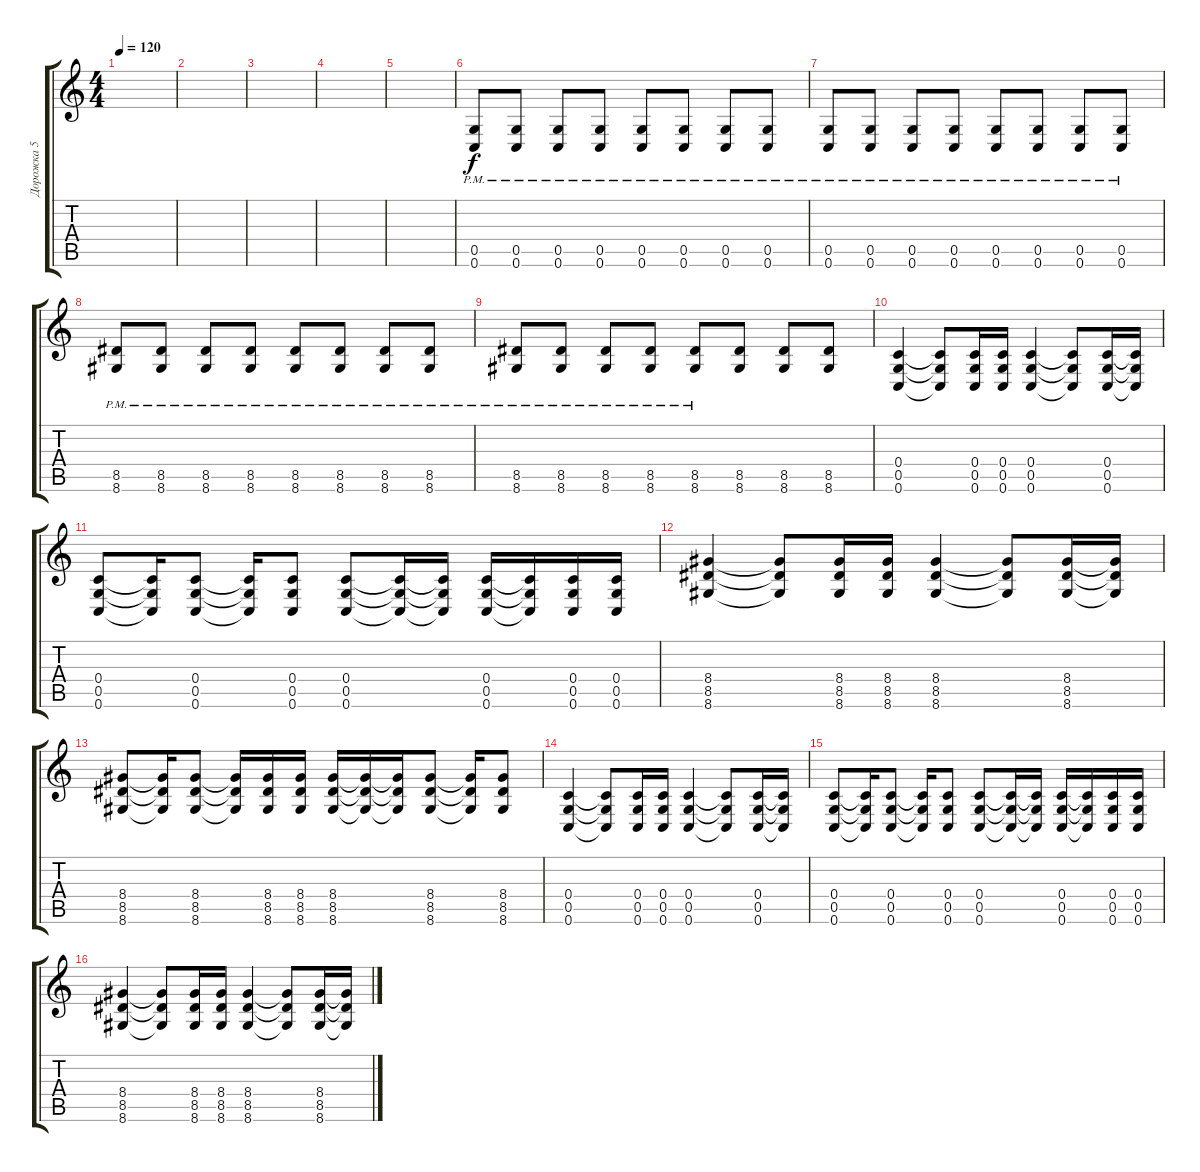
\track ("Дорожка 5" "Дорожка 5") {instrument distortionguitar}
\staff {score tabs}
\tuning (D4 A3 F3 C3 G2 C2) {hide}
\ts (4 4)
\tempo 120
\clef g2
\ks c
|
|
|
|
|
(0.5{pm} 0.6{pm}).8{volume 0 balance 8} (0.5{pm} 0.6{pm}).8{volume 13} (0.5{pm} 0.6{pm}).8 (0.5{pm} 0.6{pm}).8 (0.5 0.6{pm}).8 (0.5{pm} 0.6{pm}).8 (0.5{pm} 0.6{pm}).8 (0.5{pm} 0.6{pm}).8 |
(0.5{pm} 0.6{pm}).8 (0.5{pm} 0.6{pm}).8 (0.5{pm} 0.6{pm}).8 (0.5{pm} 0.6{pm}).8 (0.5 0.6{pm}).8 (0.5{pm} 0.6{pm}).8 (0.5{pm} 0.6{pm}).8 (0.5{pm} 0.6{pm}).8 |
(8.5{pm} 8.6{pm}).8 (8.5{pm} 8.6{pm}).8 (8.5{pm} 8.6{pm}).8 (8.5{pm} 8.6{pm}).8 (8.5{pm} 8.6{pm}).8 (8.5{pm} 8.6{pm}).8 (8.5{pm} 8.6{pm}).8 (8.5{pm} 8.6{pm}).8 |
(8.5{pm} 8.6{pm}).8 (8.5{pm} 8.6{pm}).8 (8.5{pm} 8.6{pm}).8 (8.5{pm} 8.6{pm}).8 (8.5{pm} 8.6{pm}).8 (8.5 8.6).8 (8.5 8.6).8 (8.5 8.6).8 |
(0.4 0.5 0.6).4 (0.4{t} 0.5{t} 0.6{t}).8 (0.4 0.5 0.6).16 (0.4 0.5 0.6).16 (0.4 0.5 0.6).4 (0.4{t} 0.5{t} 0.6{t}).8 (0.4 0.5 0.6).16 (0.4{t} 0.5{t} 0.6{t}).16 |
(0.4 0.5 0.6).8 (0.4{t} 0.5{t} 0.6{t}).16 (0.4 0.5 0.6).8 (0.4{t} 0.5{t} 0.6{t}).16 (0.4 0.5 0.6).8 (0.4 0.5 0.6).8 (0.4{t} 0.5{t} 0.6{t}).16 (0.4{t} 0.5{t} 0.6{t}).16 (0.4 0.5 0.6).16 (0.4{t} 0.5{t} 0.6{t}).16 (0.4 0.5 0.6).16 (0.4 0.5 0.6).16 |
(8.4 8.5 8.6).4 (8.4{t} 8.5{t} 8.6{t}).8 (8.4 8.5 8.6).16 (8.4 8.5 8.6).16 (8.4 8.5 8.6).4 (8.4{t} 8.5{t} 8.6{t}).8 (8.4 8.5 8.6).16 (8.4{t} 8.5{t} 8.6{t}).16 |
(8.4 8.5 8.6).8 (8.4{t} 8.5{t} 8.6{t}).16 (8.4 8.5 8.6).8 (8.4{t} 8.5{t} 8.6{t}).16 (8.4 8.5 8.6).16 (8.4 8.5 8.6).16 (8.4 8.5 8.6).16 (8.4{t} 8.5{t} 8.6{t}).16 (8.4{t} 8.5{t} 8.6{t}).16 (8.4 8.5 8.6).8 (8.4{t} 8.5{t} 8.6{t}).16 (8.4 8.5 8.6).8 |
(0.4 0.5 0.6).4 (0.4{t} 0.5{t} 0.6{t}).8 (0.4 0.5 0.6).16 (0.4 0.5 0.6).16 (0.4 0.5 0.6).4 (0.4{t} 0.5{t} 0.6{t}).8 (0.4 0.5 0.6).16 (0.4{t} 0.5{t} 0.6{t}).16 |
(0.4 0.5 0.6).8 (0.4{t} 0.5{t} 0.6{t}).16 (0.4 0.5 0.6).8 (0.4{t} 0.5{t} 0.6{t}).16 (0.4 0.5 0.6).8 (0.4 0.5 0.6).8 (0.4{t} 0.5{t} 0.6{t}).16 (0.4{t} 0.5{t} 0.6{t}).16 (0.4 0.5 0.6).16 (0.4{t} 0.5{t} 0.6{t}).16 (0.4 0.5 0.6).16 (0.4 0.5 0.6).16 |
(8.4 8.5 8.6).4 (8.4{t} 8.5{t} 8.6{t}).8 (8.4 8.5 8.6).16 (8.4 8.5 8.6).16 (8.4 8.5 8.6).4 (8.4{t} 8.5{t} 8.6{t}).8 (8.4 8.5 8.6).16 (8.4{t} 8.5{t} 8.6{t}).16
